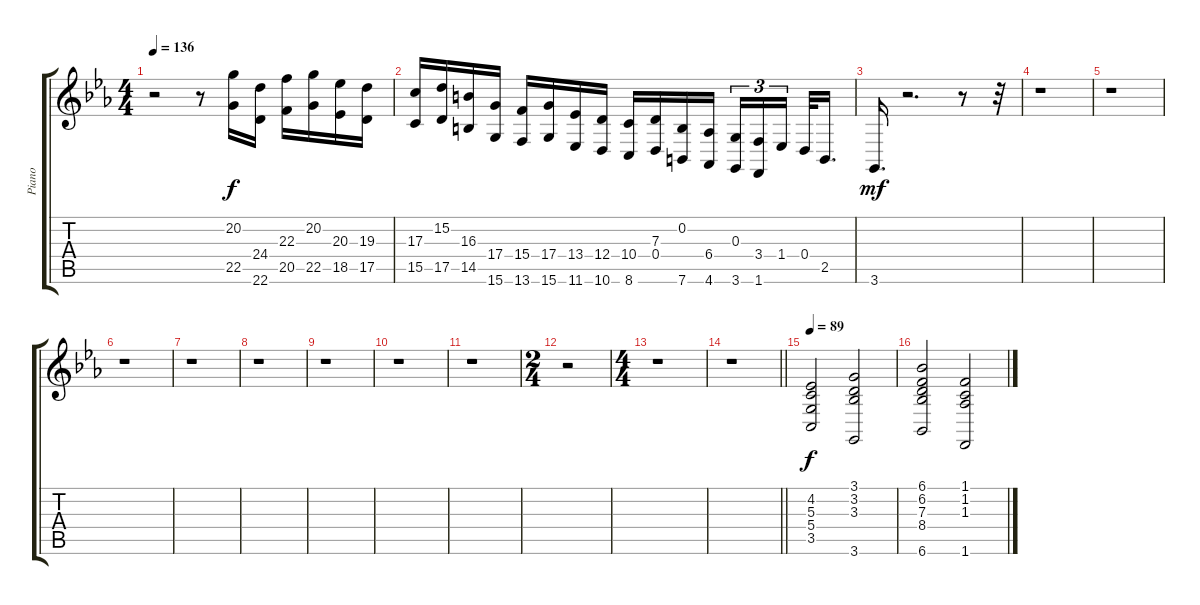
\track ("Piano" "Piano") {instrument brightacousticpiano}
\staff {score tabs}
\tuning (E4 B3 G3 D3 A2 E2) {hide}
\ts (4 4)
\tempo 136
\clef g2
\ks cminor
r.2{dy mp} r.8 (20.2 22.5).16{dy f} (24.4 22.6).16 (22.3 20.5).16 (20.2 22.5).16 (20.3 18.5).16 (19.3 17.5).16 |
(17.3 15.5).16 (15.2 17.5).16 (16.3 14.5).16 (17.4 15.6).16 (15.4 13.6).16 (17.4 15.6).16 (13.4 11.6).16 (12.4 10.6).16 (10.4 8.6).16 (7.3 0.4).16 (0.2 7.6).16 (6.4 4.6).16 (0.3 3.6).16{tu (3 2)} (3.4 1.6).16{tu (3 2)} 1.4.16{tu (3 2) beam splitsecondary} 0.4.32 2.5.16{d} |
3.6.16{d dy mf} r.2{d} r.8 r.32 |
r.1 |
r.1 |
r.1 |
r.1 |
r.1 |
r.1 |
r.1 |
r.1 |
\ts (2 4)
r.2 |
\ts (4 4)
r.1 |
\barLineRight lightlight
r.1 |
\tempo 89
(4.2 5.3 5.4 3.5).2{dy f} (3.1 3.2 3.3 3.6).2 |
(6.1 6.2 7.3 8.4 6.6).2 (1.1 1.2 1.3 1.6).2
